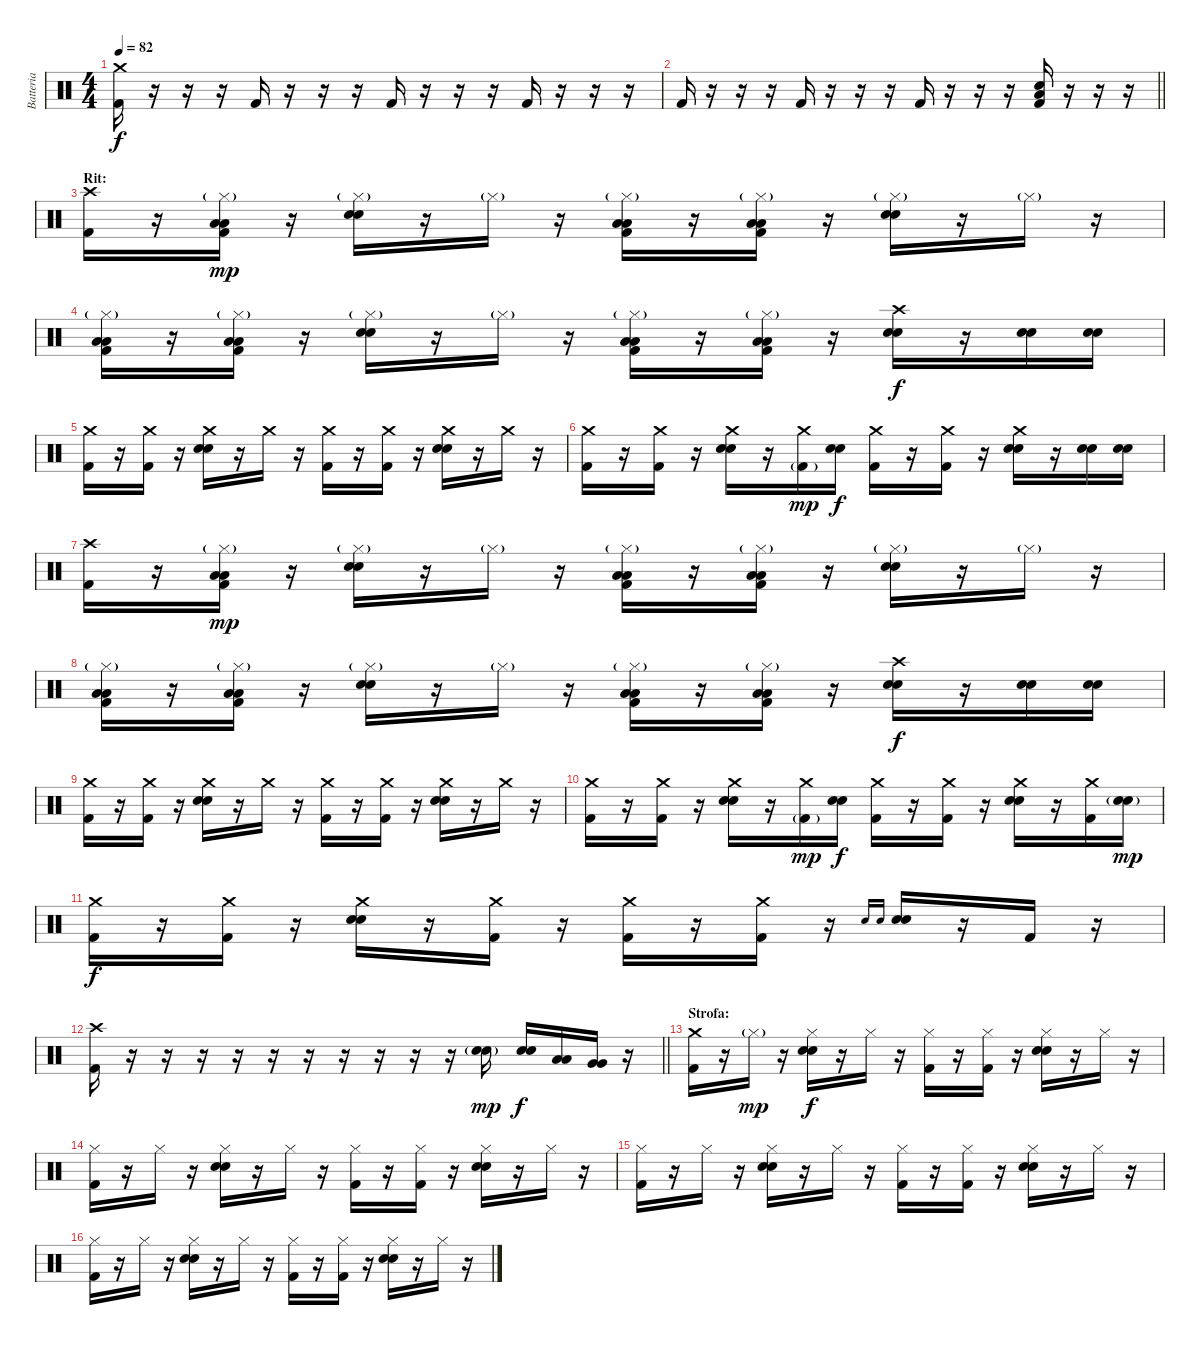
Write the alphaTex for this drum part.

\track ("Batteria" "Batteria") {instrument percussion}
\staff {score}
\articulation defaults
\ts (4 4)
\tempo 82
\clef neutral
\ks c
("Kick (hit) 2" "Crash medium (hit)").16{dy f} r.16 r.16 r.16 "Kick (hit) 2".16 r.16 r.16 r.16 "Kick (hit) 2".16 r.16 r.16 r.16 "Kick (hit) 2".16 r.16 r.16 r.16 |
\barLineRight lightlight "Kick (hit) 2".16
r.16 r.16 r.16 "Kick (hit) 2".16 r.16 r.16 r.16 "Kick (hit) 2".16 r.16 r.16 r.16 ("Kick (hit) 2" "Snare (hit) 2" "Low Floor Tom (hit)").16 r.16 r.16 r.16 |
\section ("" "Rit:")
("Kick (hit) 2" "Crash high (hit)").16 r.16 ("Kick (hit) 2" "Low Floor Tom (hit)" "Low Floor Tom (hit)" "Hi-Hat (closed)"{g}).16{dy mp} r.16 ("Snare (hit) 2" "Snare (hit) 2" "Hi-Hat (closed)"{g}).16 r.16 "Hi-Hat (closed)"{g}.16 r.16 ("Kick (hit) 2" "Low Floor Tom (hit)" "Low Floor Tom (hit)" "Hi-Hat (closed)"{g}).16 r.16 ("Kick (hit) 2" "Low Floor Tom (hit)" "Low Floor Tom (hit)" "Hi-Hat (closed)"{g}).16 r.16 ("Snare (hit) 2" "Snare (hit) 2" "Hi-Hat (closed)"{g}).16 r.16 "Hi-Hat (closed)"{g}.16 r.16 |
("Kick (hit) 2" "Low Floor Tom (hit)" "Low Floor Tom (hit)" "Hi-Hat (closed)"{g}).16 r.16 ("Kick (hit) 2" "Low Floor Tom (hit)" "Low Floor Tom (hit)" "Hi-Hat (closed)"{g}).16 r.16 ("Snare (hit) 2" "Snare (hit) 2" "Hi-Hat (closed)"{g}).16 r.16 "Hi-Hat (closed)"{g}.16 r.16 ("Kick (hit) 2" "Low Floor Tom (hit)" "Low Floor Tom (hit)" "Hi-Hat (closed)"{g}).16 r.16 ("Kick (hit) 2" "Low Floor Tom (hit)" "Low Floor Tom (hit)" "Hi-Hat (closed)"{g}).16 r.16 ("Snare (hit) 2" "Snare (hit) 2" "Crash high (hit)").16{dy f} r.16 ("Snare (hit) 2" "Snare (hit) 2").16 ("Snare (hit) 2" "Snare (hit) 2").16 |
("Kick (hit) 2" "Crash medium (hit)").16 r.16 ("Kick (hit) 2" "Crash medium (hit)").16 r.16 ("Snare (hit) 2" "Snare (hit) 2" "Crash medium (hit)").16 r.16 "Crash medium (hit)".16 r.16 ("Kick (hit) 2" "Crash medium (hit)").16 r.16 ("Kick (hit) 2" "Crash medium (hit)").16 r.16 ("Snare (hit) 2" "Snare (hit) 2" "Crash medium (hit)").16 r.16 "Crash medium (hit)".16 r.16 |
("Kick (hit) 2" "Crash medium (hit)").16 r.16 ("Kick (hit) 2" "Crash medium (hit)").16 r.16 ("Snare (hit) 2" "Snare (hit) 2" "Crash medium (hit)").16 r.16 ("Kick (hit) 2"{g} "Crash medium (hit)").16{dy mp} ("Snare (hit) 2" "Snare (hit) 2").16{dy f} ("Kick (hit) 2" "Crash medium (hit)").16 r.16 ("Kick (hit) 2" "Crash medium (hit)").16 r.16 ("Snare (hit) 2" "Snare (hit) 2" "Crash medium (hit)").16 r.16 ("Snare (hit) 2" "Snare (hit) 2").16 ("Snare (hit) 2" "Snare (hit) 2").16 |
("Kick (hit) 2" "Crash high (hit)").16 r.16 ("Kick (hit) 2" "Low Floor Tom (hit)" "Low Floor Tom (hit)" "Hi-Hat (closed)"{g}).16{dy mp} r.16 ("Snare (hit) 2" "Snare (hit) 2" "Hi-Hat (closed)"{g}).16 r.16 "Hi-Hat (closed)"{g}.16 r.16 ("Kick (hit) 2" "Low Floor Tom (hit)" "Low Floor Tom (hit)" "Hi-Hat (closed)"{g}).16 r.16 ("Kick (hit) 2" "Low Floor Tom (hit)" "Low Floor Tom (hit)" "Hi-Hat (closed)"{g}).16 r.16 ("Snare (hit) 2" "Snare (hit) 2" "Hi-Hat (closed)"{g}).16 r.16 "Hi-Hat (closed)"{g}.16 r.16 |
("Kick (hit) 2" "Low Floor Tom (hit)" "Low Floor Tom (hit)" "Hi-Hat (closed)"{g}).16 r.16 ("Kick (hit) 2" "Low Floor Tom (hit)" "Low Floor Tom (hit)" "Hi-Hat (closed)"{g}).16 r.16 ("Snare (hit) 2" "Snare (hit) 2" "Hi-Hat (closed)"{g}).16 r.16 "Hi-Hat (closed)"{g}.16 r.16 ("Kick (hit) 2" "Low Floor Tom (hit)" "Low Floor Tom (hit)" "Hi-Hat (closed)"{g}).16 r.16 ("Kick (hit) 2" "Low Floor Tom (hit)" "Low Floor Tom (hit)" "Hi-Hat (closed)"{g}).16 r.16 ("Snare (hit) 2" "Snare (hit) 2" "Crash high (hit)").16{dy f} r.16 ("Snare (hit) 2" "Snare (hit) 2").16 ("Snare (hit) 2" "Snare (hit) 2").16 |
("Kick (hit) 2" "Crash medium (hit)").16 r.16 ("Kick (hit) 2" "Crash medium (hit)").16 r.16 ("Snare (hit) 2" "Snare (hit) 2" "Crash medium (hit)").16 r.16 "Crash medium (hit)".16 r.16 ("Kick (hit) 2" "Crash medium (hit)").16 r.16 ("Kick (hit) 2" "Crash medium (hit)").16 r.16 ("Snare (hit) 2" "Snare (hit) 2" "Crash medium (hit)").16 r.16 "Crash medium (hit)".16 r.16 |
("Kick (hit) 2" "Crash medium (hit)").16 r.16 ("Kick (hit) 2" "Crash medium (hit)").16 r.16 ("Snare (hit) 2" "Snare (hit) 2" "Crash medium (hit)").16 r.16 ("Kick (hit) 2"{g} "Crash medium (hit)").16{dy mp} ("Snare (hit) 2" "Snare (hit) 2").16{dy f} ("Kick (hit) 2" "Crash medium (hit)").16 r.16 ("Kick (hit) 2" "Crash medium (hit)").16 r.16 ("Snare (hit) 2" "Snare (hit) 2" "Crash medium (hit)").16 r.16 ("Kick (hit) 2" "Crash medium (hit)").16 ("Snare (hit) 2"{g} "Snare (hit) 2"{g}).16{dy mp} |
("Kick (hit) 2" "Crash medium (hit)").16{dy f} r.16 ("Kick (hit) 2" "Crash medium (hit)").16 r.16 ("Snare (hit) 2" "Snare (hit) 2" "Crash medium (hit)").16 r.16 ("Kick (hit) 2" "Crash medium (hit)").16 r.16 ("Kick (hit) 2" "Crash medium (hit)").16 r.16 ("Kick (hit) 2" "Crash medium (hit)").16 r.16 "Snare (hit) 2".16{gr onbeat} "Snare (hit) 2".16{gr onbeat} ("Snare (hit) 2" "Snare (hit) 2").16 r.16 "Kick (hit) 2".16 r.16 |
\barLineRight lightlight
("Kick (hit) 2" "Crash high (hit)").16 r.16 r.16 r.16 r.16 r.16 r.16 r.16 r.16 r.16 r.16 ("Snare (hit) 2"{g} "Snare (hit) 2"{g}).16{dy mp} ("Snare (hit) 2" "Snare (hit) 2").16{dy f} ("Low Tom (hit)" "Low Tom (hit)").16 ("Very Low Tom (hit)" "Very Low Tom (hit)").16 r.16 |
\section ("" "Strofa:")
("Kick (hit) 2" "Crash medium (hit)").16 r.16 "Hi-Hat (closed)"{g}.16{dy mp} r.16 ("Snare (hit) 2" "Snare (hit) 2" "Hi-Hat (closed)").16{dy f} r.16 "Hi-Hat (closed)".16 r.16 ("Kick (hit) 2" "Hi-Hat (closed)").16 r.16 ("Kick (hit) 2" "Hi-Hat (closed)").16 r.16 ("Snare (hit) 2" "Snare (hit) 2" "Hi-Hat (closed)").16 r.16 "Hi-Hat (closed)".16 r.16 |
("Kick (hit) 2" "Hi-Hat (closed)").16 r.16 "Hi-Hat (closed)".16 r.16 ("Snare (hit) 2" "Snare (hit) 2" "Hi-Hat (closed)").16 r.16 "Hi-Hat (closed)".16 r.16 ("Kick (hit) 2" "Hi-Hat (closed)").16 r.16 ("Kick (hit) 2" "Hi-Hat (closed)").16 r.16 ("Snare (hit) 2" "Snare (hit) 2" "Hi-Hat (closed)").16 r.16 "Hi-Hat (closed)".16 r.16 |
("Kick (hit) 2" "Hi-Hat (closed)").16 r.16 "Hi-Hat (closed)".16 r.16 ("Snare (hit) 2" "Snare (hit) 2" "Hi-Hat (closed)").16 r.16 "Hi-Hat (closed)".16 r.16 ("Kick (hit) 2" "Hi-Hat (closed)").16 r.16 ("Kick (hit) 2" "Hi-Hat (closed)").16 r.16 ("Snare (hit) 2" "Snare (hit) 2" "Hi-Hat (closed)").16 r.16 "Hi-Hat (closed)".16 r.16 |
("Kick (hit) 2" "Hi-Hat (closed)").16 r.16 "Hi-Hat (closed)".16 r.16 ("Snare (hit) 2" "Snare (hit) 2" "Hi-Hat (closed)").16 r.16 "Hi-Hat (closed)".16 r.16 ("Kick (hit) 2" "Hi-Hat (closed)").16 r.16 ("Kick (hit) 2" "Hi-Hat (closed)").16 r.16 ("Snare (hit) 2" "Snare (hit) 2" "Hi-Hat (closed)").16 r.16 "Hi-Hat (closed)".16 r.16
